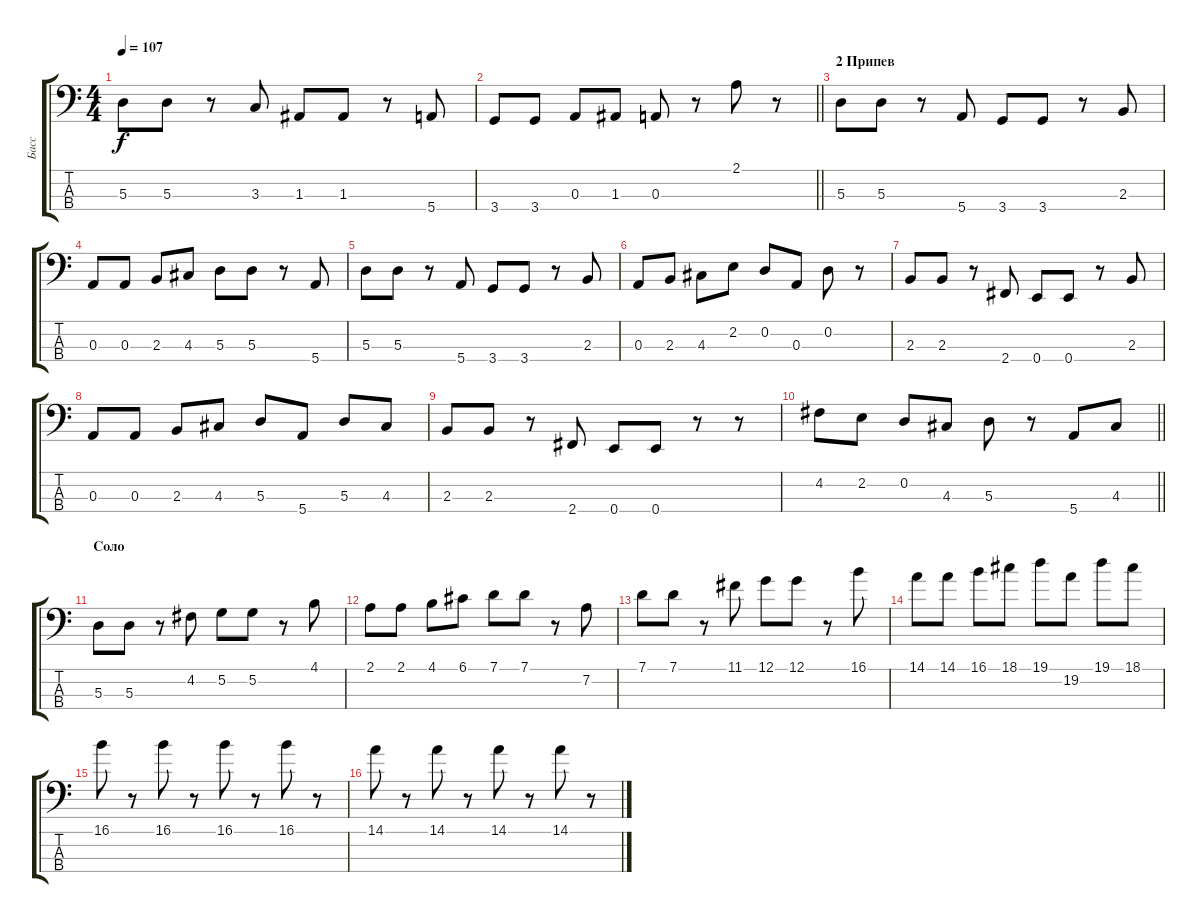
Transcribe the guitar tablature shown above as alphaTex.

\track ("Басс" "Басс") {instrument electricbassfinger}
\staff {score tabs}
\tuning (G2 D2 A1 E1) {hide}
\ts (4 4)
\tempo 107
\clef f4
\ks c
5.3.8{dy f} 5.3.8 r.8 3.3.8 1.3.8 1.3.8 r.8 5.4.8 |
\barLineRight lightlight
3.4.8 3.4.8 0.3.8 1.3.8 0.3.8 r.8 2.1.8 r.8 |
\section ("" "2 Припев")
5.3.8 5.3.8 r.8 5.4.8 3.4.8 3.4.8 r.8 2.3.8 |
0.3.8 0.3.8 2.3.8 4.3.8 5.3.8 5.3.8 r.8 5.4.8 |
5.3.8 5.3.8 r.8 5.4.8 3.4.8 3.4.8 r.8 2.3.8 |
0.3.8 2.3.8 4.3.8 2.2.8 0.2.8 0.3.8 0.2.8 r.8 |
2.3.8 2.3.8 r.8 2.4.8 0.4.8 0.4.8 r.8 2.3.8 |
0.3.8 0.3.8 2.3.8 4.3.8 5.3.8 5.4.8 5.3.8 4.3.8 |
2.3.8 2.3.8 r.8 2.4.8 0.4.8 0.4.8 r.8 r.8 |
\barLineRight lightlight
4.2.8 2.2.8 0.2.8 4.3.8 5.3.8 r.8 5.4.8 4.3.8 |
\section ("" "Соло")
5.3.8 5.3.8 r.8 4.2.8 5.2.8 5.2.8 r.8 4.1.8 |
2.1.8 2.1.8 4.1.8 6.1.8 7.1.8 7.1.8 r.8 7.2.8 |
7.1.8 7.1.8 r.8 11.1.8 12.1.8 12.1.8 r.8 16.1.8 |
14.1.8 14.1.8 16.1.8 18.1.8 19.1.8 19.2.8 19.1.8 18.1.8 |
16.1.8 r.8 16.1.8 r.8 16.1.8 r.8 16.1.8 r.8 |
14.1.8 r.8 14.1.8 r.8 14.1.8 r.8 14.1.8 r.8
